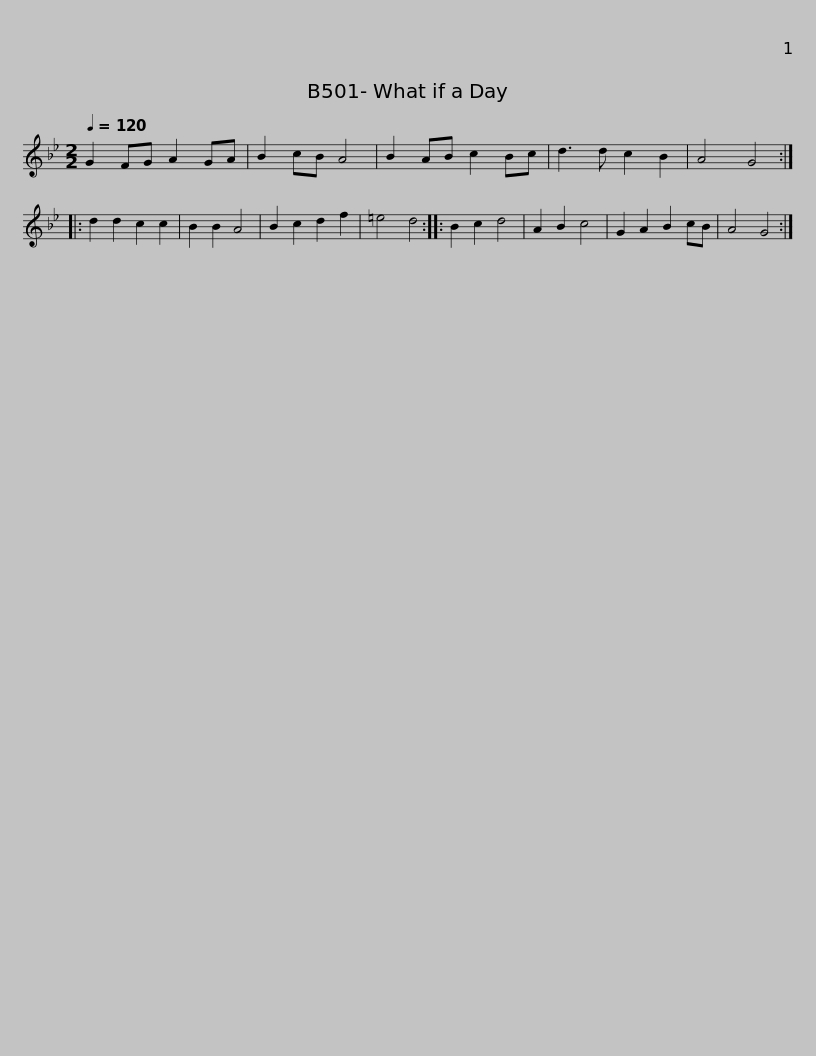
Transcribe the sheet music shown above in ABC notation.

X:1
L:1/8
Q:1/4=120
M:2/2
I:linebreak $
K:Gmin
V:1 treble
V:1
 G2 FG A2 GA | B2 cB A4 | B2 AB c2 Bc | d3 d c2 B2 | A4 G4 :: %5
 d2 d2 c2 c2 | B2 B2 A4 | B2 c2 d2 f2 | =e4 d4 ::$ B2 c2 d4 | %10
 A2 B2 c4 | G2 A2 B2 cB | A4 G4 :| %13
